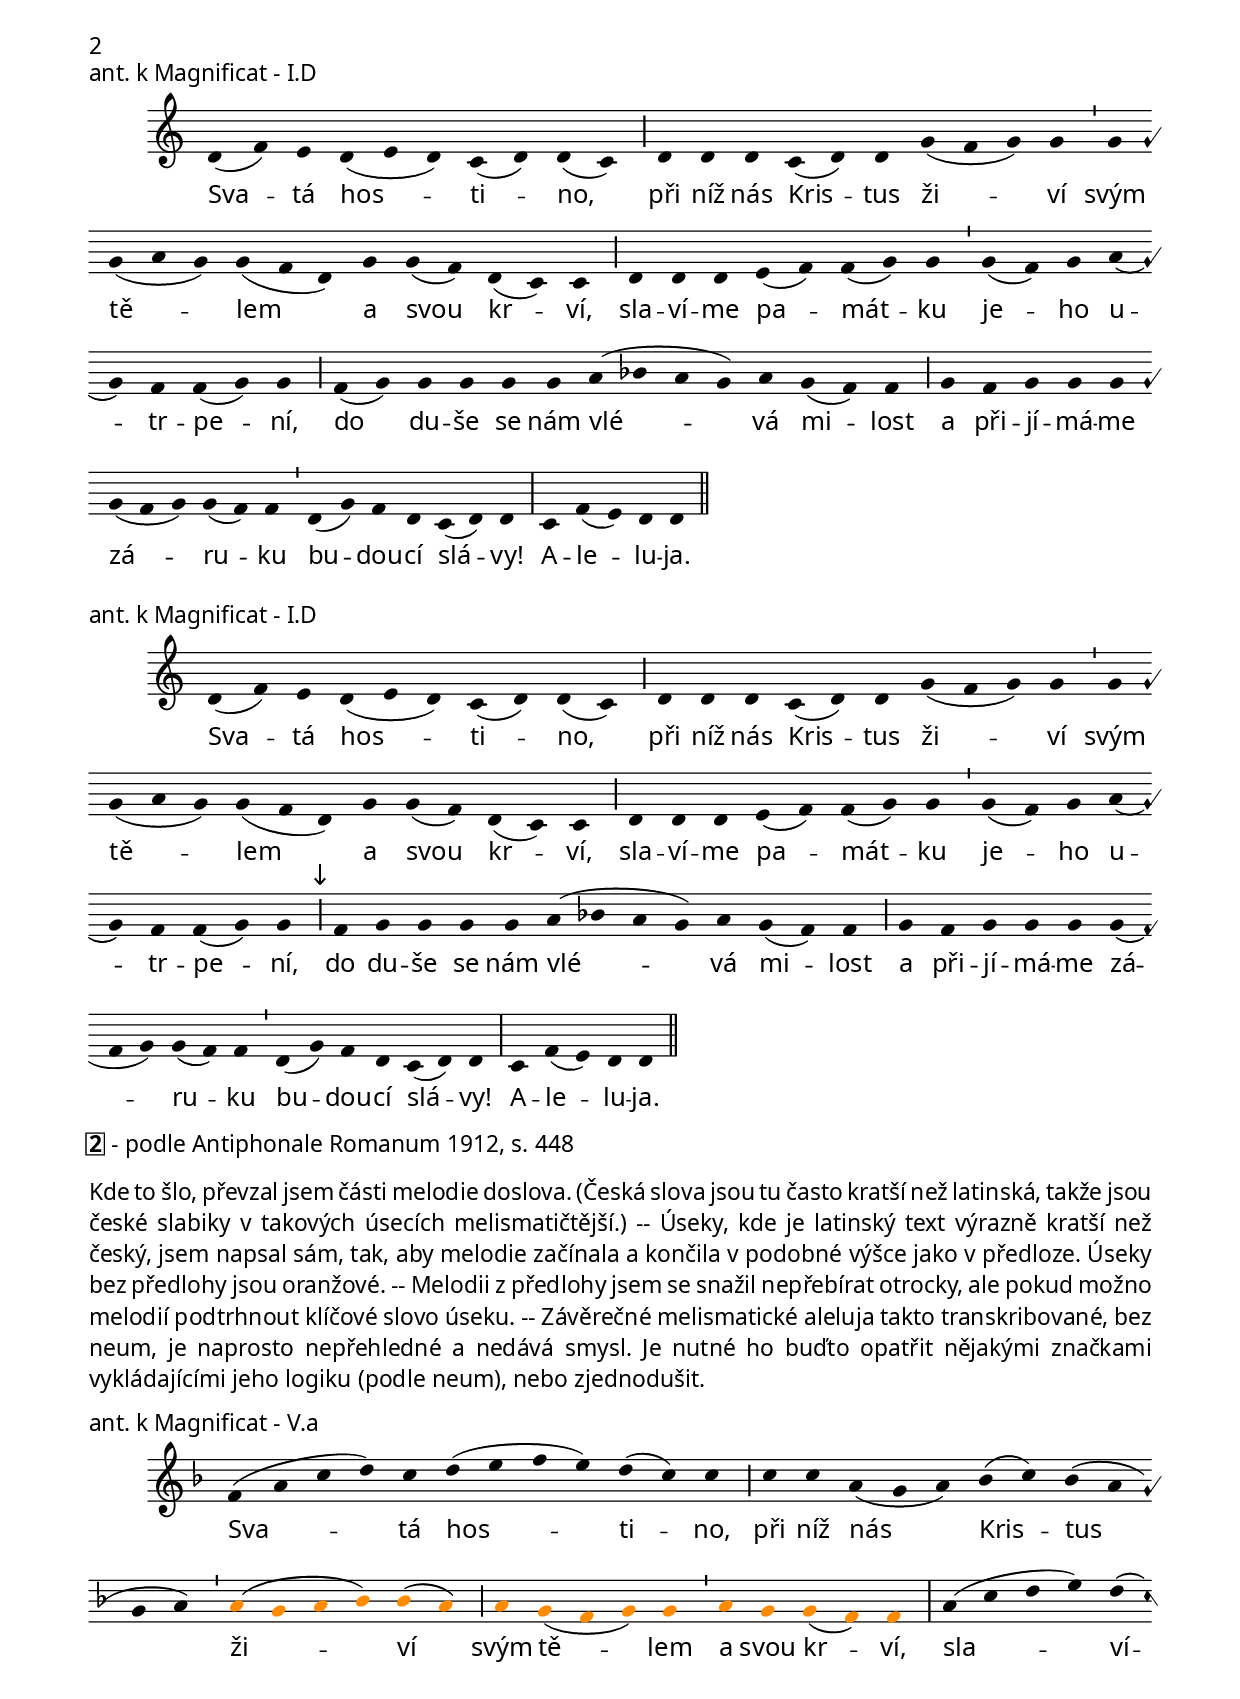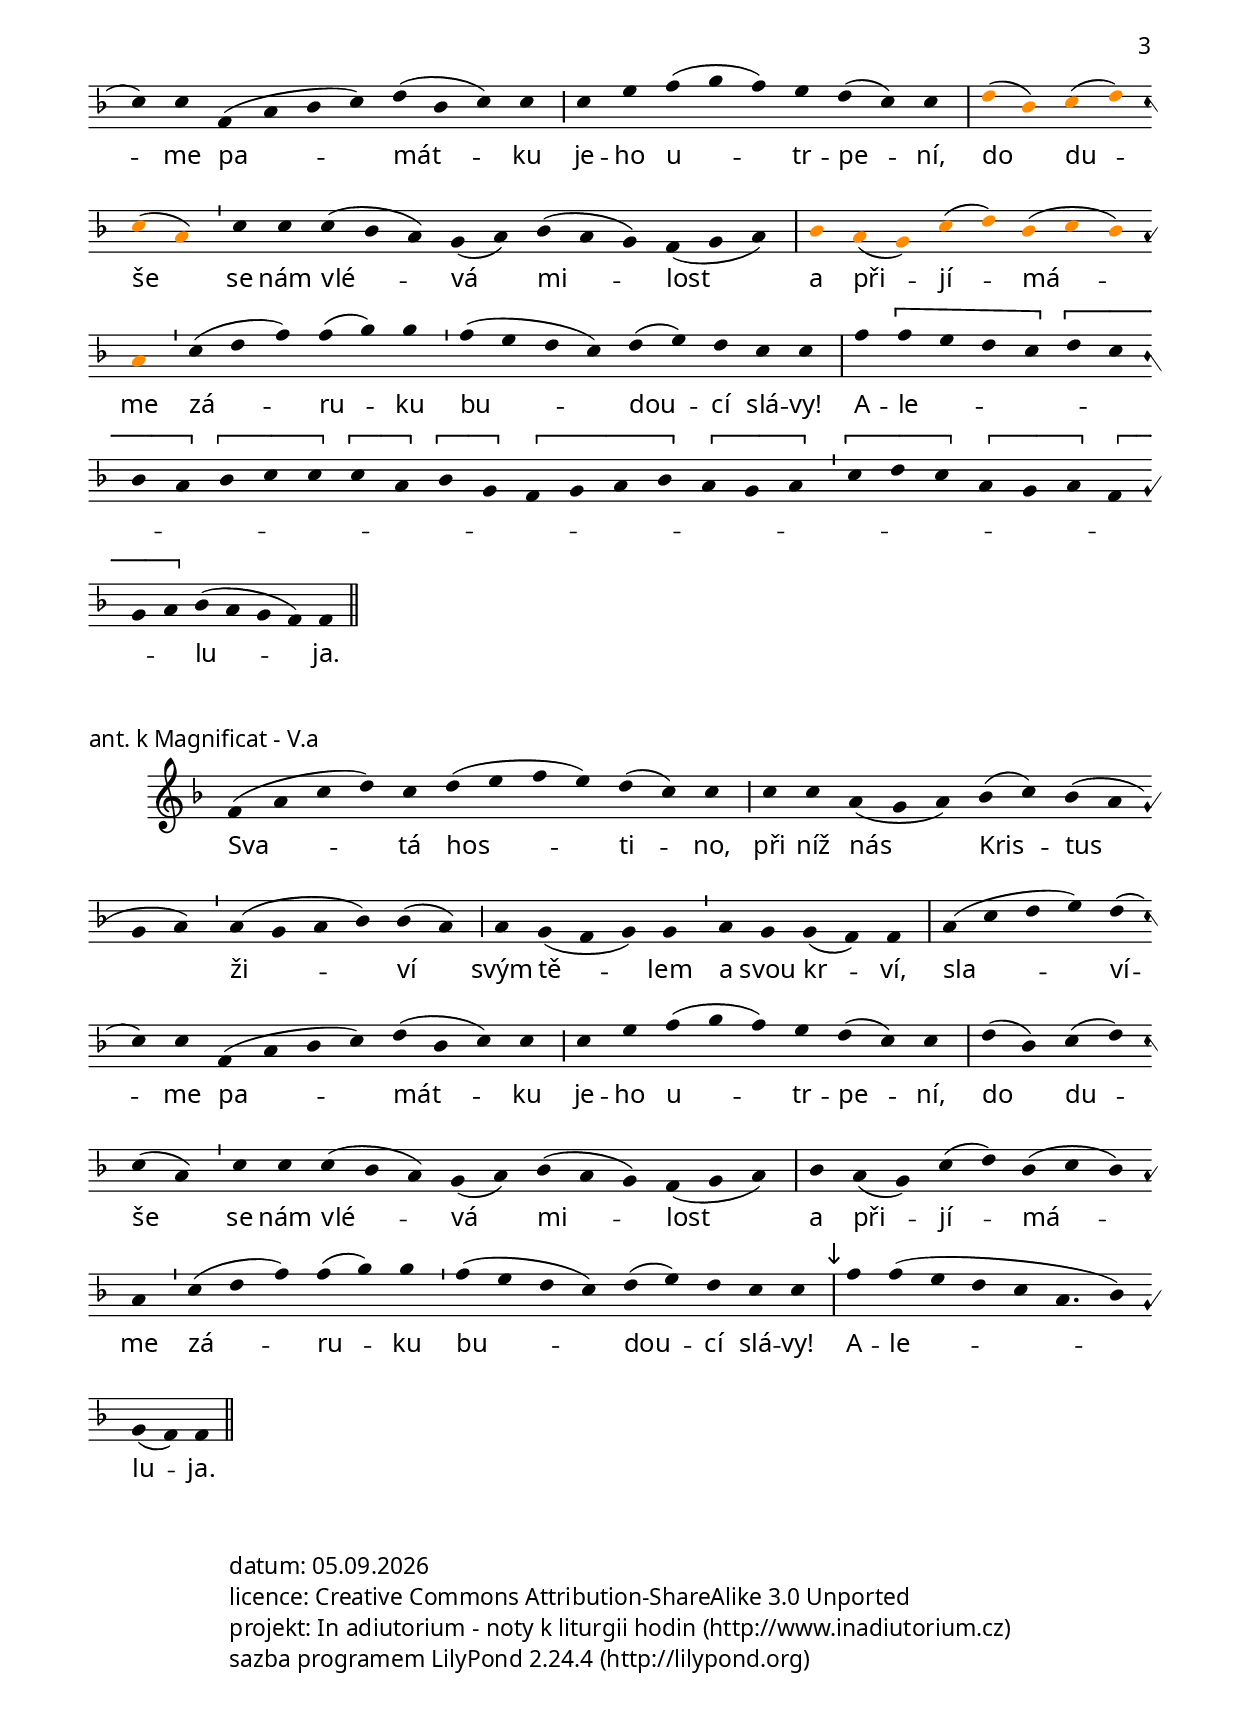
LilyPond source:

\version "2.14.2"

\header {
  title = "slavnost Těla a Krve Páně"
  composer = "Jakub Pavlík"
}

\include "spolecne.ly"
\include "dilyresponsorii.ly"

\markup {\nadpisHodinka {"1. nešpory"}}

\score {
  \relative c' {
    \choralniRezim
    
  }
  \addlyrics {
    Jak dob -- rý a štěd -- rý jsi, Bo -- že,
    jak ve -- li -- ká je tvo -- je lás -- ka!
    
    Dá -- váš svým dě -- tem chléb z_ne -- be,
    hla -- do -- vé sy -- tíš dob -- rý -- mi věc -- mi
    a bo -- ha -- té pro -- pouš -- tíš s_prázd -- nou.
  }
  \header {
    quid = "ant. k Magnificat"
    modus = ""
    differentia = "" 
    psalmus = ""
    id = ""
    piece = \markup {\sestavTitulekBezZalmu}
  }
}

\markup {\nadpisHodinka {"ranní chvály"}}

\score {
  \relative c' {
    \choralniRezim
    
  }
  \addlyrics {
    Já jsem chléb ži -- vý, kte -- rý se -- stou -- pil z_ne -- be.
    Kdo bu -- de jíst ten -- to chléb, bu -- de žít na -- vě -- ky.
    A -- le -- lu -- ja.
  }
  \header {
    quid = "ant. k Benedictus"
    modus = ""
    differentia = "" 
    psalmus = ""
    id = ""
    piece = \markup {\sestavTitulekBezZalmu}
  }
}

\markup {\nadpisHodinka {"modlitba uprostřed dne"}}
\markup {\nadpisHodinka {"2. nešpory"}}

\pageBreak

\score {
  \relative c' {
    \choralniRezim
    d( f) e d( e d) c( d) d( c) \barMaior
    d d d c( d) d g( f g) g \barMin g g( a g) g( f d) g g( f) d( c) c \barMaior
    d d d e( f) f( g) g \barMin g( f) g a( g) f f( g) g \barMaior
    f( g) g g g g a( bes a g) a g( f) f \barMaior
    g f g g g g( f g) g( f) f \barMin d( g) f d c( d) d \barMax
    c f( e) d d \barFinalis
  }
  \addlyrics {
    % Jedno dlouhe rozvite osloveni - bez jakehokoli nasledneho
    % sdeleni.
    Sva -- tá hos -- ti -- no,
    při níž nás Kris -- tus ži -- ví svým tě -- lem a svou kr -- ví,
    sla -- ví -- me pa -- mát -- ku je -- ho u -- tr -- pe -- ní,
    do du -- še se nám vlé -- vá mi -- lost
    a při -- jí -- má -- me zá -- ru -- ku bu -- dou -- cí slá -- vy!
    A -- le -- lu -- ja.
  }
  \header {
    quid = "ant. k Magnificat"
    modus = "I"
    differentia = "D" 
    psalmus = ""
    id = ""
    piece = \markup {\sestavTitulekBezZalmu}
  }
}

\score {
  \relative c' {
    \choralniRezim
    d( f) e d( e d) c( d) d( c) \barMaior
    d d d c( d) d g( f g) g \barMin g g( a g) g( f d) g g( f) d( c) c \barMaior
    d d d e( f) f( g) g \barMin g( f) g a( g) f f( g) g \barMaior
    \mark\sipka f g g g g a( bes a g) a g( f) f \barMaior
    g f g g g g( f g) g( f) f \barMin d( g) f d c( d) d \barMax
    c f( e) d d \barFinalis
  }
  \addlyrics {
    % Jedno dlouhe rozvite osloveni - bez jakehokoli nasledneho
    % sdeleni.
    Sva -- tá hos -- ti -- no,
    při níž nás Kris -- tus ži -- ví svým tě -- lem a svou kr -- ví,
    sla -- ví -- me pa -- mát -- ku je -- ho u -- tr -- pe -- ní,
    do du -- še se nám vlé -- vá mi -- lost
    a při -- jí -- má -- me zá -- ru -- ku bu -- dou -- cí slá -- vy!
    A -- le -- lu -- ja.
  }
  \header {
    quid = "ant. k Magnificat"
    modus = "I"
    differentia = "D" 
    psalmus = ""
    id = ""
    piece = \markup {\sestavTitulekBezZalmu}
  }
}

\markup{\nadpisSkupiny{2} - podle Antiphonale Romanum 1912, s. 448}

\markup\justify{
Kde to šlo, převzal jsem části melodie doslova. (Česká slova jsou tu
často kratší než latinská, takže jsou české slabiky v takových úsecích
melismatičtější.) -- Úseky, kde je latinský text výrazně kratší než český,
jsem napsal sám, tak, aby melodie začínala a končila v podobné výšce jako
v předloze. Úseky bez předlohy jsou oranžové. -- 
Melodii z předlohy jsem se snažil nepřebírat otrocky, ale
pokud možno melodií podtrhnout klíčové slovo úseku. --
Závěrečné melismatické aleluja takto transkribované, bez neum,
je naprosto nepřehledné a nedává smysl. Je nutné ho buďto
opatřit nějakými značkami vykládajícími jeho logiku (podle neum),
nebo zjednodušit.
}

oranz = { \override NoteHead #'color = #(x11-color 'DarkOrange) }
zpetOranz = { \revert NoteHead #'color }

\score {
  \relative c' {
    \choralniRezim
    \key f \major
    f4( a c d) c d( e f e) d( c) c \barMaior
    c c a( g a) bes( c) bes( a g a) \barMin \oranz a( g a bes) bes( a) \barMaior a g( f g) g \barMin a g g( f) f \zpetOranz \barMax
    
    a( c d e) d( c) c f,( a bes c) d( bes c) c \barMaior
    c e f( g f) e d( c) c \barMax
    
    \oranz d( bes) c( d) c( a) \zpetOranz \barMin c c c( bes a) g( a) 
    bes( a g) f( g a) \barMax
    
    \oranz bes a( g) c( d) bes( c bes) a \zpetOranz \barMin
    c( d f) f( g) g \barMin f( e d c) d( e) d c c \barMax
    
    f 
    \once \override Slur #'stencil = ##f
    \[ f( e d c \] \[ d c bes a \] \[ bes c c \] \[ c a \] \[ bes g \]  \[ f g a bes \] \[ a g a \] \barMin
    \[ c d c \] \[ a g a \] \[ f g a) \]
    bes( a g f) f \barFinalis
  }
  \addlyrics {
    % Jedno dlouhe rozvite osloveni - bez jakehokoli nasledneho
    % sdeleni.
    Sva -- tá hos -- ti -- no,
    při níž nás Kris -- tus ži -- ví svým tě -- lem a svou kr -- ví,
    
    sla -- ví -- me pa -- mát -- ku je -- ho u -- tr -- pe -- ní,
    
    do du -- še se nám vlé -- vá mi -- lost
    
    a při -- jí -- má -- me zá -- ru -- ku bu -- dou -- cí slá -- vy!
    A -- le -- lu -- ja.
  }
  \header {
    quid = "ant. k Magnificat"
    modus = "V"
    differentia = "a" 
    psalmus = ""
    id = ""
    piece = \markup {\sestavTitulekBezZalmu}
  }
}

\score {
  \relative c' {
    \choralniRezim
    \key f \major
    f4( a c d) c d( e f e) d( c) c \barMaior
    c c a( g a) bes( c) bes( a g a) \barMin a( g a bes) bes( a) \barMaior a g( f g) g \barMin a g g( f) f \barMax
    
    a( c d e) d( c) c f,( a bes c) d( bes c) c \barMaior
    c e f( g f) e d( c) c \barMax
    
    d( bes) c( d) c( a) \barMin c c c( bes a) g( a) 
    bes( a g) f( g a) \barMax
    
    bes a( g) c( d) bes( c bes) a \barMin
    c( d f) f( g) g \barMin f( e d c) d( e) d c c \barMax
    
    \mark\sipka f f( e d c a4. bes4) g( f) f \barFinalis
  }
  \addlyrics {
    % Jedno dlouhe rozvite osloveni - bez jakehokoli nasledneho
    % sdeleni.
    Sva -- tá hos -- ti -- no,
    při níž nás Kris -- tus ži -- ví svým tě -- lem a svou kr -- ví,
    
    sla -- ví -- me pa -- mát -- ku je -- ho u -- tr -- pe -- ní,
    
    do du -- še se nám vlé -- vá mi -- lost
    
    a při -- jí -- má -- me zá -- ru -- ku bu -- dou -- cí slá -- vy!
    A -- le -- lu -- ja.
  }
  \header {
    quid = "ant. k Magnificat"
    modus = "V"
    differentia = "a" 
    psalmus = ""
    id = ""
    piece = \markup {\sestavTitulekBezZalmu}
  }
}